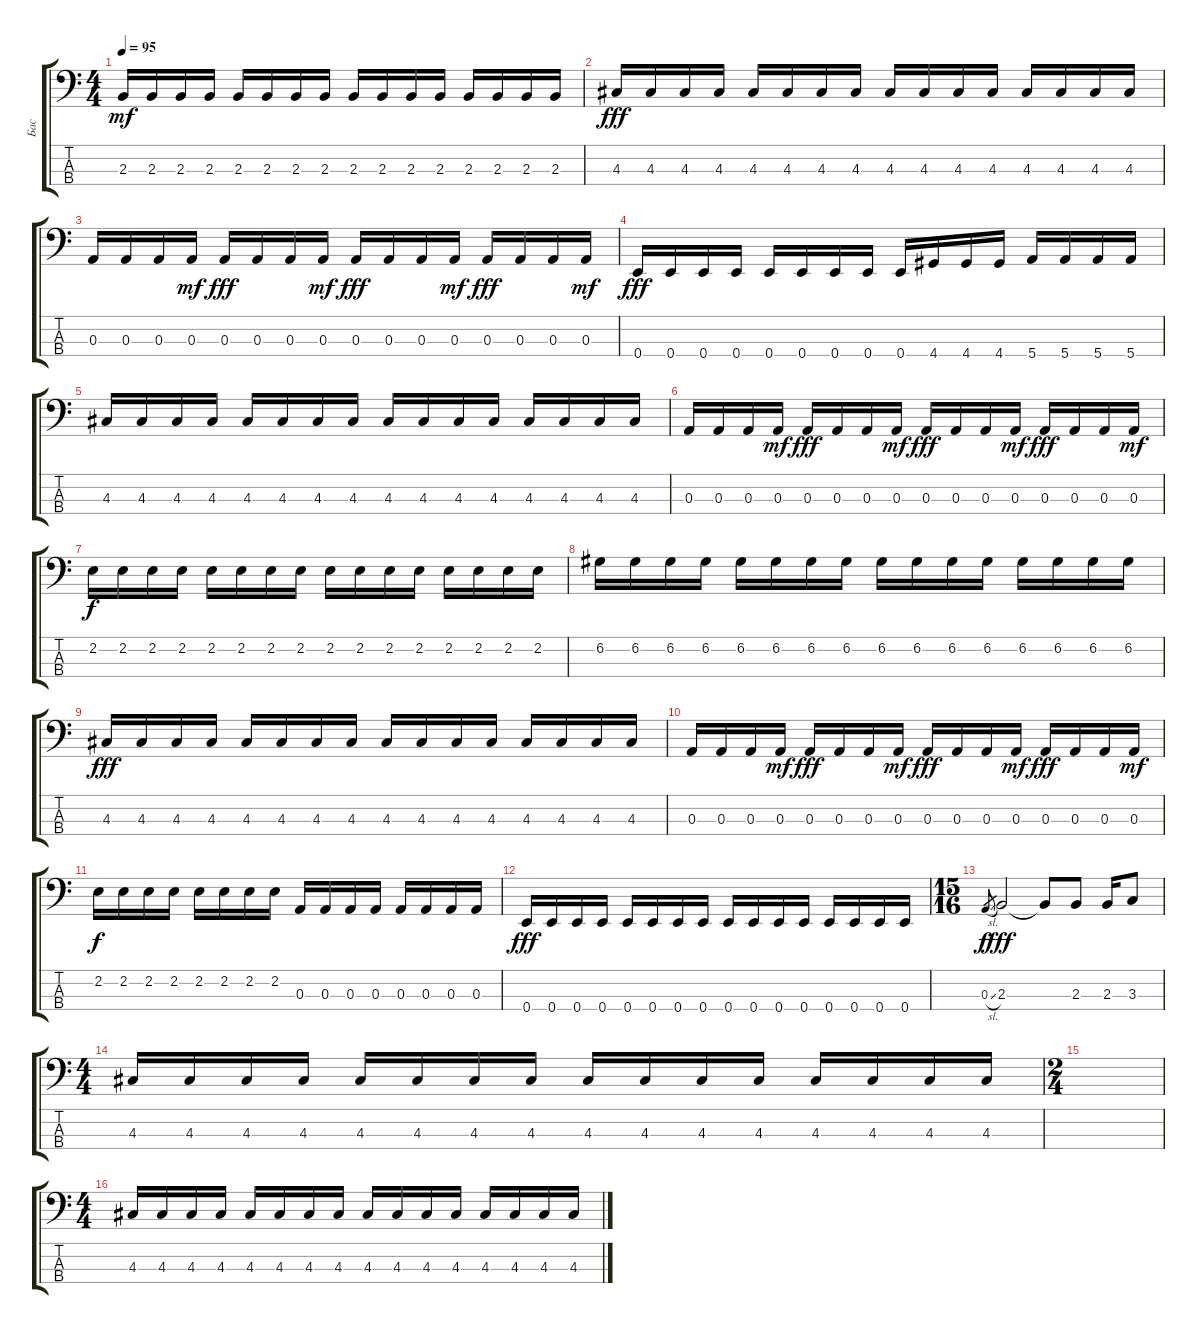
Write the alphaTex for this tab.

\track ("Бас" "Бас") {instrument acousticbass}
\staff {score tabs}
\tuning (G2 D2 A1 E1) {hide}
\ts (4 4)
\tempo 95
\clef f4
\ks c
2.3.16{dy mf} 2.3.16 2.3.16 2.3.16 2.3.16 2.3.16 2.3.16 2.3.16 2.3.16 2.3.16 2.3.16 2.3.16 2.3.16 2.3.16 2.3.16 2.3.16 |
4.3.16{dy fff} 4.3.16 4.3.16 4.3.16 4.3.16 4.3.16 4.3.16 4.3.16 4.3.16 4.3.16 4.3.16 4.3.16 4.3.16 4.3.16 4.3.16 4.3.16 |
0.3.16 0.3.16 0.3.16 0.3.16{dy mf} 0.3.16{dy fff} 0.3.16 0.3.16 0.3.16{dy mf} 0.3.16{dy fff} 0.3.16 0.3.16 0.3.16{dy mf} 0.3.16{dy fff} 0.3.16 0.3.16 0.3.16{dy mf} |
0.4.16{dy fff} 0.4.16 0.4.16 0.4.16 0.4.16 0.4.16 0.4.16 0.4.16 0.4.16 4.4.16 4.4.16 4.4.16 5.4.16 5.4.16 5.4.16 5.4.16 |
4.3.16 4.3.16 4.3.16 4.3.16 4.3.16 4.3.16 4.3.16 4.3.16 4.3.16 4.3.16 4.3.16 4.3.16 4.3.16 4.3.16 4.3.16 4.3.16 |
0.3.16 0.3.16 0.3.16 0.3.16{dy mf} 0.3.16{dy fff} 0.3.16 0.3.16 0.3.16{dy mf} 0.3.16{dy fff} 0.3.16 0.3.16 0.3.16{dy mf} 0.3.16{dy fff} 0.3.16 0.3.16 0.3.16{dy mf} |
2.2.16{dy f} 2.2.16 2.2.16 2.2.16 2.2.16 2.2.16 2.2.16 2.2.16 2.2.16 2.2.16 2.2.16 2.2.16 2.2.16 2.2.16 2.2.16 2.2.16 |
6.2.16 6.2.16 6.2.16 6.2.16 6.2.16 6.2.16 6.2.16 6.2.16 6.2.16 6.2.16 6.2.16 6.2.16 6.2.16 6.2.16 6.2.16 6.2.16 |
4.3.16{dy fff} 4.3.16 4.3.16 4.3.16 4.3.16 4.3.16 4.3.16 4.3.16 4.3.16 4.3.16 4.3.16 4.3.16 4.3.16 4.3.16 4.3.16 4.3.16 |
0.3.16 0.3.16 0.3.16 0.3.16{dy mf} 0.3.16{dy fff} 0.3.16 0.3.16 0.3.16{dy mf} 0.3.16{dy fff} 0.3.16 0.3.16 0.3.16{dy mf} 0.3.16{dy fff} 0.3.16 0.3.16 0.3.16{dy mf} |
2.2.16{dy f} 2.2.16 2.2.16 2.2.16 2.2.16 2.2.16 2.2.16 2.2.16 0.3.16 0.3.16 0.3.16 0.3.16 0.3.16 0.3.16 0.3.16 0.3.16 |
0.4.16{dy fff} 0.4.16 0.4.16 0.4.16 0.4.16 0.4.16 0.4.16 0.4.16 0.4.16 0.4.16 0.4.16 0.4.16 0.4.16 0.4.16 0.4.16 0.4.16 |
\ts (15 16)
0.3{sl}.8{gr dy f} 2.3.2{dy fff} 2.3{t}.8 2.3.8 2.3.16 3.3.8 |
\ts (4 4)
4.3.16 4.3.16 4.3.16 4.3.16 4.3.16 4.3.16 4.3.16 4.3.16 4.3.16 4.3.16 4.3.16 4.3.16 4.3.16 4.3.16 4.3.16 4.3.16 |
\ts (2 4)
|
\ts (4 4)
4.3.16 4.3.16 4.3.16 4.3.16 4.3.16 4.3.16 4.3.16 4.3.16 4.3.16 4.3.16 4.3.16 4.3.16 4.3.16 4.3.16 4.3.16 4.3.16
